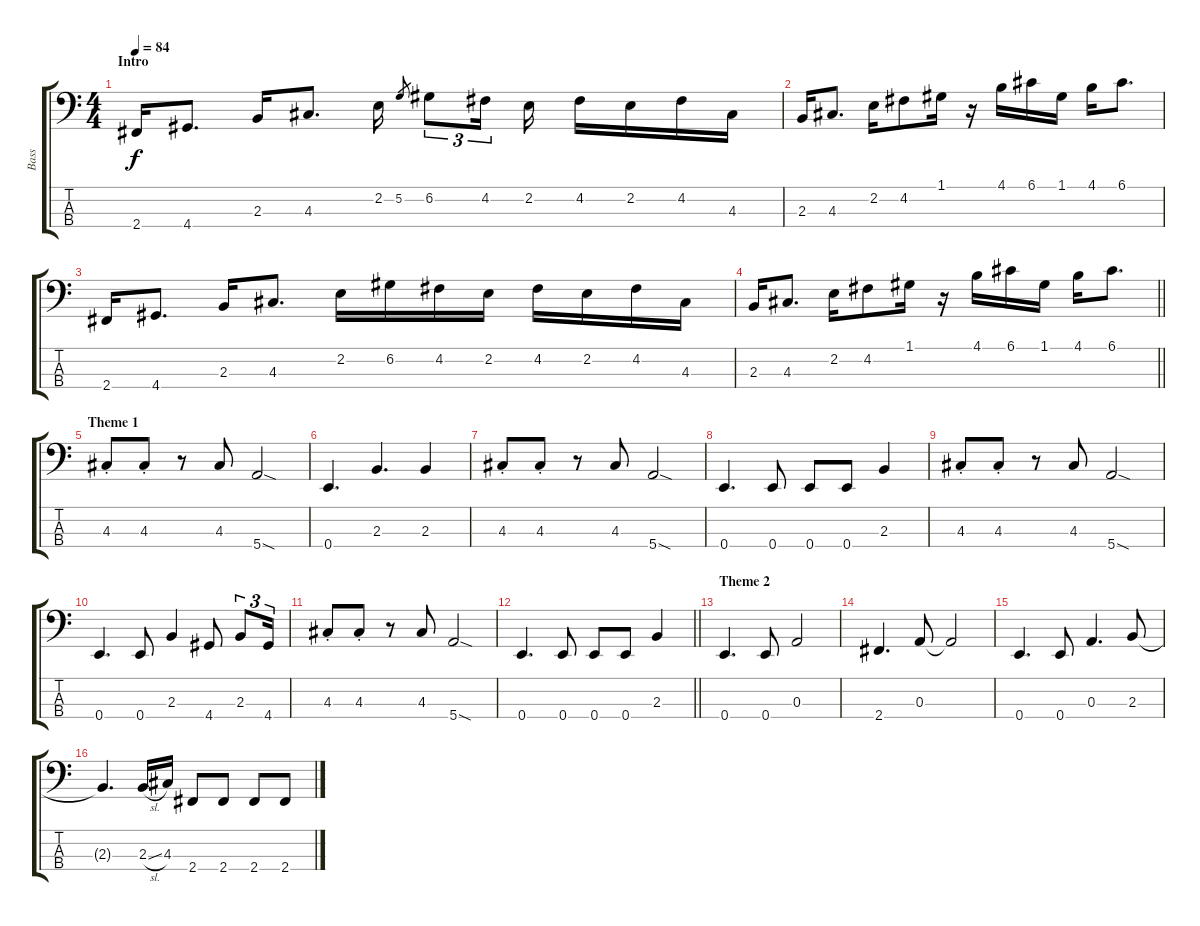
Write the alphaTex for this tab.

\track ("Bass" "Bass") {instrument electricbassfinger}
\staff {score tabs}
\tuning (G2 D2 A1 E1) {hide}
\ts (4 4)
\section ("" "Intro")
\tempo 84
\clef f4
\ks c
2.4.16{dy f instrument electricbassfinger} 4.4.8{d} 2.3.16 4.3.8{d} 2.2.16 5.2.8{gr} 6.2.8{tu (3 2)} 4.2.16{tu (3 2)} 2.2.16 4.2.16 2.2.16 4.2.16 4.3.16 |
2.3.16 4.3.8{d} 2.2.16 4.2.8 1.1.16 r.16 4.1.16 6.1.16 1.1.16 4.1.16 6.1.8{d} |
2.4.16 4.4.8{d} 2.3.16 4.3.8{d} 2.2.16 6.2.16 4.2.16 2.2.16 4.2.16 2.2.16 4.2.16 4.3.16 |
\barLineRight lightlight
2.3.16 4.3.8{d} 2.2.16 4.2.8 1.1.16 r.16 4.1.16 6.1.16 1.1.16 4.1.16 6.1.8{d} |
\section ("" "Theme 1")
4.3{st}.8 4.3{st}.8 r.8 4.3.8 5.4{sod}.2 |
0.4.4{d} 2.3.4{d} 2.3.4 |
4.3{st}.8 4.3{st}.8 r.8 4.3.8 5.4{sod}.2 |
0.4.4{d} 0.4.8 0.4.8 0.4.8 2.3.4 |
4.3{st}.8 4.3{st}.8 r.8 4.3.8 5.4{sod}.2 |
0.4.4{d} 0.4.8 2.3.4 4.4.8 2.3.8{tu (3 2)} 4.4.16{tu (3 2)} |
4.3{st}.8 4.3{st}.8 r.8 4.3.8 5.4{sod}.2 |
\barLineRight lightlight
0.4.4{d} 0.4.8 0.4.8 0.4.8 2.3.4 |
\section ("" "Theme 2")
0.4.4{d} 0.4.8 0.3.2 |
2.4.4{d} 0.3.8 0.3{t}.2 |
0.4.4{d} 0.4.8 0.3.4{d} 2.3.8 |
2.3{t}.4{d} 2.3{sl}.16 4.3.16 2.4.8 2.4.8 2.4.8 2.4.8
